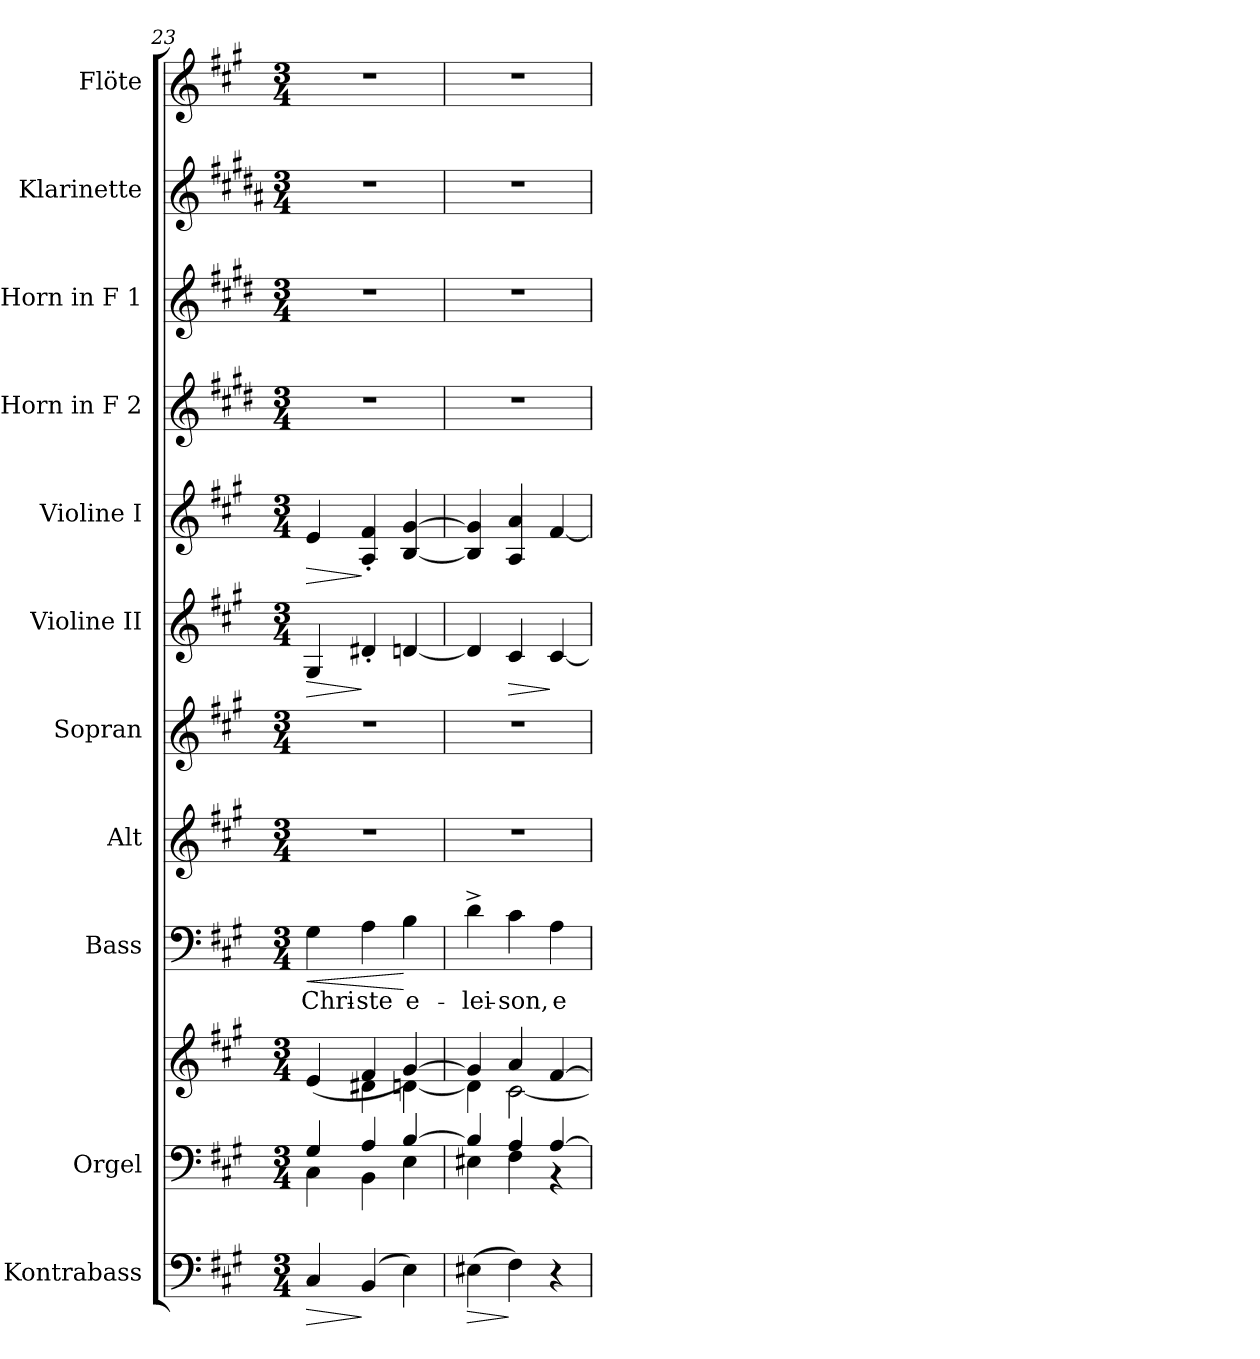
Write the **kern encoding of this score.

**kern	**dynam	**kern	**kern	**kern	**text	**dynam	**kern	**kern	**kern	**dynam	**kern	**dynam	**kern	**kern	**kern	**kern
*part11	*part11	*part10	*part10	*part9	*part9	*part9	*part8	*part7	*part6	*part6	*part5	*part5	*part4	*part3	*part2	*part1
*staff12	*staff12	*staff11	*staff10	*staff9	*staff9	*staff9	*staff8	*staff7	*staff6	*staff6	*staff5	*staff5	*staff4	*staff3	*staff2	*staff1
*I"Kontrabass	*	*I"Orgel	*	*I"Bass	*	*	*I"Alt	*I"Sopran	*I"Violine II	*	*I"Violine I	*	*I"Horn in F 2	*I"Horn in F 1	*I"Klarinette	*I"Flöte
*I'Kb.	*	*I'Org.	*	*I'B.	*	*	*I'A.	*I'S.	*I'Vl. II	*	*I'Vl. I	*	*	*	*I'Kl.	*I'Fl.
*clefF4	*	*clefF4	*clefG2	*clefF4	*	*	*clefG2	*clefG2	*clefG2	*	*clefG2	*	*clefG2	*clefG2	*clefG2	*clefG2
*ITrd7c12	*	*	*	*	*	*	*	*	*	*	*	*	*ITrd4c7	*ITrd4c7	*ITrd1c2	*
*k[f#c#g#]	*	*k[f#c#g#]	*k[f#c#g#]	*k[f#c#g#]	*	*	*k[f#c#g#]	*k[f#c#g#]	*k[f#c#g#]	*	*k[f#c#g#]	*	*k[f#c#g#]	*k[f#c#g#]	*k[f#c#g#]	*k[f#c#g#]
*A:	*	*A:	*A:	*A:	*	*	*A:	*A:	*A:	*	*A:	*	*A:	*A:	*A:	*A:
*M3/4	*	*M3/4	*M3/4	*M3/4	*	*	*M3/4	*M3/4	*M3/4	*	*M3/4	*	*M3/4	*M3/4	*M3/4	*M3/4
=23	=23	=23	=23	=23	=23	=23	=23	=23	=23	=23	=23	=23	=23	=23	=23	=23
!	!LO:HP:b	!	!	!	!LO:LY:b	!LO:HP:b	!	!	!	!LO:HP:b	!	!LO:HP:b	!	!	!	!
*	*	*^	*^	*	*	*	*	*	*	*	*	*	*	*	*	*
4CC#/	>	4G#/	4C#\	(4e/	4ryy	4G#\	Chri-	<	2.r	2.r	4G#/	>	4e/	>	2.r	2.r	2.r	2.r
!	!	!	!	!	!	!	!LO:LY:b	!	!	!	!	!	!	!	!	!	!	!
(4BBB/	]	4A/	4BB\	4f#/	4d#X\	4A\	-ste	.	.	.	4d#X'</	]	4A/'< 4f#/'<	]	.	.	.	.
!	!	!	!	!	!	!	!LO:LY:b	!	!	!	!	!	!	!	!	!	!	!
4EE\)	.	[>4B/	4E\	[>4g#/)	[<4dn\	4B\	e-	[	.	.	[4dn/	.	[4B/ [4g#/	.	.	.	.	.
=24	=24	=24	=24	=24	=24	=24	=24	=24	=24	=24	=24	=24	=24	=24	=24	=24	=24	=24
!	!LO:HP:b	!	!	!	!	!	!LO:LY:b	!	!	!	!	!	!	!	!	!	!	!
(>4EE#X\	>	4B/]	4E#X\	4g#/]	4d\]	4d^>\	-lei-	.	2.r	2.r	4d/]	.	4B/] 4g#/]	.	2.r	2.r	2.r	2.r
!	!	!	!	!	!	!	!LO:LY:b	!	!	!	!	!LO:HP:b	!	!	!	!	!	!
4FF#\)	]	4A/	4F#\	4a/	[<2c#\	4c#\	-son,	.	.	.	4c#/	>	4A/ 4a/	.	.	.	.	.
!	!	!	!	!	!	!	!LO:LY:b	!	!	!	!	!	!	!	!	!	!	!
4r	.	[>4A/	4rBB	[>4f#/	.	4A\	e-	.	.	.	[4c#/	]	[4f#/	.	.	.	.	.
*	*	*v	*v	*	*	*	*	*	*	*	*	*	*	*	*	*	*	*
*	*	*	*v	*v	*	*	*	*	*	*	*	*	*	*	*	*	*
=	=	=	=	=	=	=	=	=	=	=	=	=	=	=	=	=
*-	*-	*-	*-	*-	*-	*-	*-	*-	*-	*-	*-	*-	*-	*-	*-	*-
